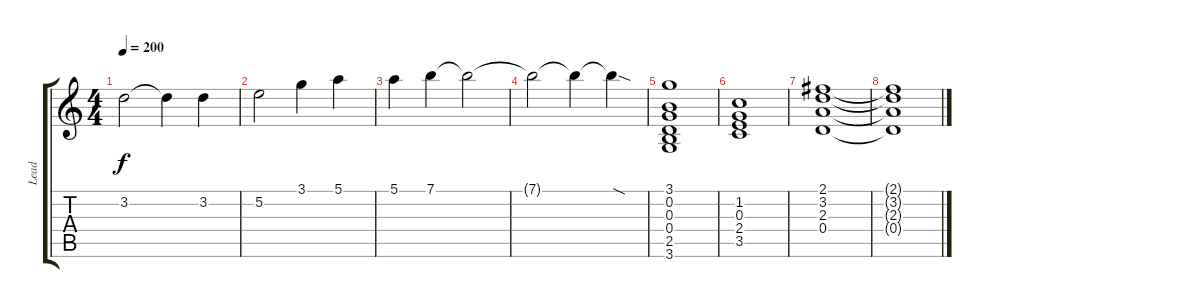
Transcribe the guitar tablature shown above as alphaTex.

\track ("Lead" "Lead") {instrument overdrivenguitar}
\staff {score tabs}
\tuning (E4 B3 G3 D3 A2 E2) {hide}
\ts (4 4)
\tempo 200
\clef g2
\ks c
3.2.2{dy f} 3.2{t}.4 3.2.4 |
5.2.2 3.1.4 5.1.4 |
5.1.4 7.1.4 7.1{t}.2 |
7.1{t}.2 7.1{t}.4 7.1{sod t}.4 |
(3.1 0.2 0.3 0.4 2.5 3.6).1 |
(1.2 0.3 2.4 3.5).1 |
(2.1 3.2 2.3 0.4).1 |
(2.1{t} 3.2{t} 2.3{t} 0.4{t}).1
